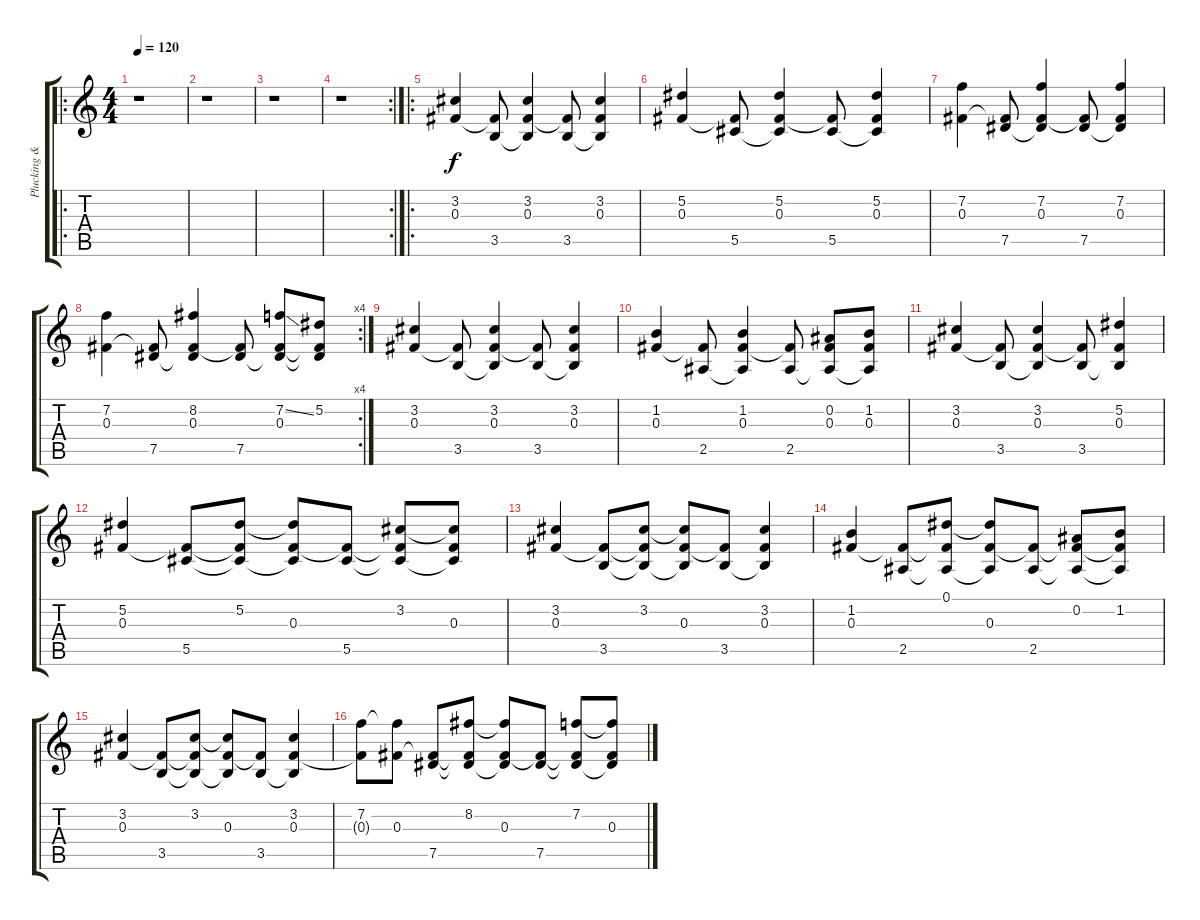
\track ("Plucking & Rythm" "Plucking &") {instrument acousticguitarsteel}
\staff {score tabs}
\tuning (Eb4 Bb3 Gb3 Db3 Ab2 Eb2) {hide}
\ro
\ts (4 4)
\tempo 120
\clef g2
\ks c
r.1{dy f instrument acousticguitarsteel} |
r.1 |
r.1 |
\rc 2
r.1 |
\ro
(3.2 0.3).4 (0.3{t} 3.5).8 (3.2 0.3 3.5{t}).4 (0.3{t} 3.5).8 (3.2 0.3 3.5{t}).4 |
(5.2 0.3).4 (0.3{t} 5.5).8 (5.2 0.3 5.5{t}).4 (0.3{t} 5.5).8 (5.2 0.3 5.5{t}).4 |
(7.2 0.3).4 (0.3{t} 7.5).8 (7.2 0.3 7.5{t}).4 (0.3{t} 7.5).8 (7.2 0.3 7.5{t}).4 |
\rc 4
(7.2 0.3).4 (0.3{t} 7.5).8 (8.2 0.3 7.5{t}).4 (0.3{t} 7.5).8 (7.2{ss} 0.3 7.5{t}).8 (5.2 0.3{t} 7.5{t}).8 |
(3.2 0.3).4 (0.3{t} 3.5).8 (3.2 0.3 3.5{t}).4 (0.3{t} 3.5).8 (3.2 0.3 3.5{t}).4 |
(1.2 0.3).4 (0.3{t} 2.5).8 (1.2 0.3 2.5{t}).4 (0.3{t} 2.5).8 (0.2 0.3 2.5{t}).8 (1.2 0.3 2.5{t}).8 |
(3.2 0.3).4 (0.3{t} 3.5).8 (3.2 0.3 3.5{t}).4 (0.3{t} 3.5).8 (5.2 0.3 3.5{t}).4 |
(5.2 0.3).4 (0.3{t} 5.5).8 (5.2 0.3{t} 5.5{t}).8 (5.2{t} 0.3 5.5{t}).8 (0.3{t} 5.5).8 (3.2 0.3{t} 5.5{t}).8 (3.2{t} 0.3 5.5{t}).8 |
(3.2 0.3).4 (0.3{t} 3.5).8 (3.2 0.3{t} 3.5{t}).8 (3.2{t} 0.3 3.5{t}).8 (0.3{t} 3.5).8 (3.2 0.3 3.5{t}).4 |
(1.2 0.3).4 (0.3{t} 2.5).8 (0.1 0.3{t} 2.5{t}).8 (0.1{t} 0.3 2.5{t}).8 (0.3{t} 2.5).8 (0.2 0.3{t} 2.5{t}).8 (1.2 0.3{t} 2.5{t}).8 |
(3.2 0.3).4 (0.3{t} 3.5).8 (3.2 0.3{t} 3.5{t}).8 (3.2{t} 0.3 3.5{t}).8 (0.3{t} 3.5).8 (3.2 0.3 3.5{t}).4 |
(7.2 0.3{t}).8 (7.2{t} 0.3).8 (0.3{t} 7.5).8 (8.2 0.3{t} 7.5{t}).8 (8.2{t} 0.3 7.5{t}).8 (0.3{t} 7.5).8 (7.2 0.3{t} 7.5{t}).8 (7.2{t} 0.3 7.5{t}).8
